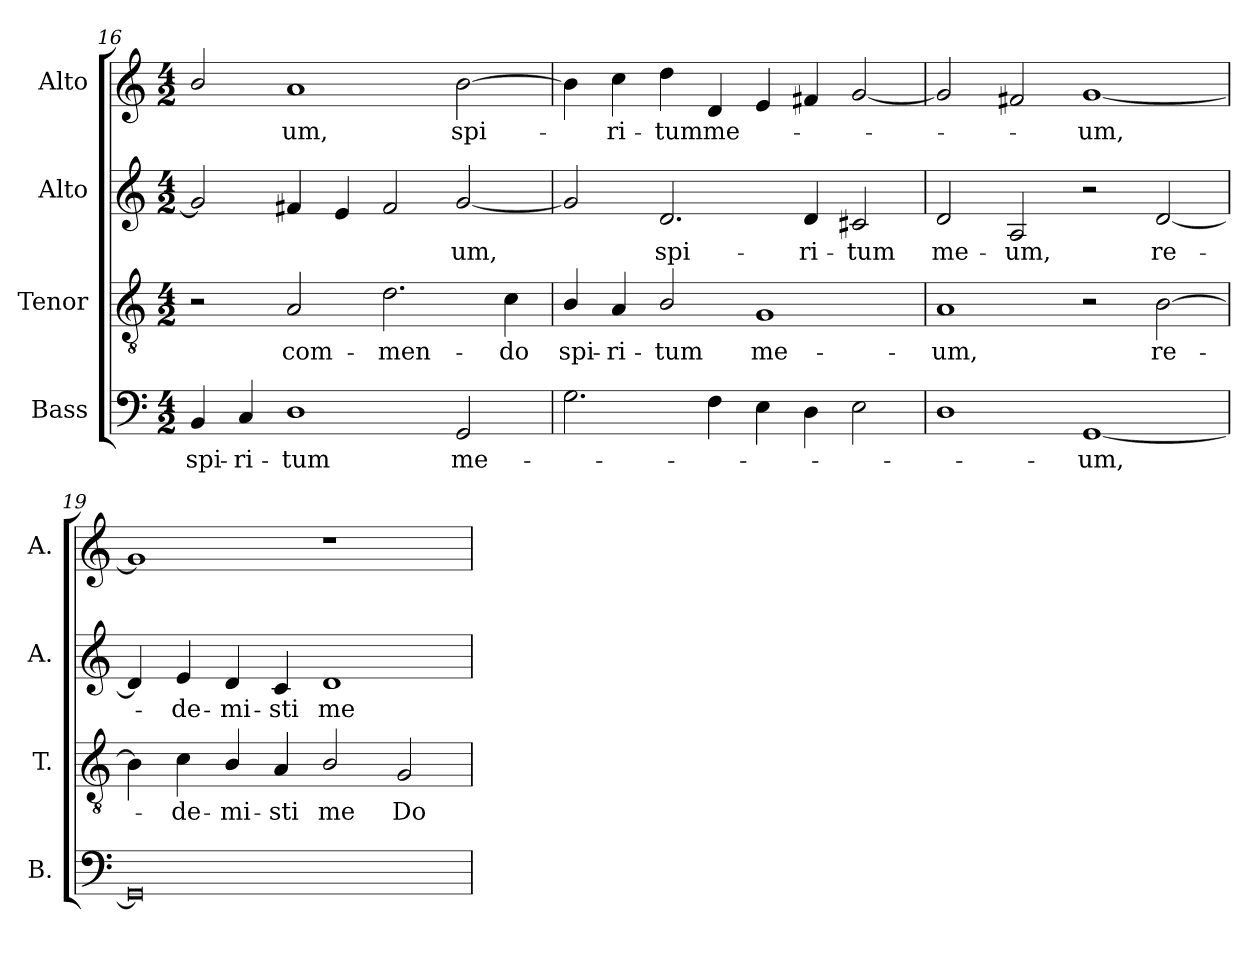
**kern	**text	**kern	**text	**kern	**text	**kern	**text
*part4	*part4	*part3	*part3	*part2	*part2	*part1	*part1
*staff4	*staff4	*staff3	*staff3	*staff2	*staff2	*staff1	*staff1
*I"Bass	*	*I"Tenor	*	*I"Alto	*	*I"Alto	*
*I'B.	*	*I'T.	*	*I'A.	*	*I'A.	*
*clefF4	*	*clefGv2	*	*clefG2	*	*clefG2	*
*	*	*ITrd7c12	*	*	*	*	*
*k[]	*	*k[]	*	*k[]	*	*k[]	*
*C:	*	*C:	*	*C:	*	*C:	*
*M4/2	*	*M4/2	*	*M4/2	*	*M4/2	*
=16	=16	=16	=16	=16	=16	=16	=16
!	!LO:LY:b:color=#000000	!	!	!	!	!	!
4BBi/	spi-	2r	.	2gi/]	.	2bi/	.
!	!LO:LY:b:color=#000000	!	!	!	!	!	!
4Ci/	-ri-	.	.	.	.	.	.
!	!LO:LY:b:color=#000000	!	!	!	!	!	!
!	!	!	!LO:LY:b:color=#000000	!	!	!	!
!	!	!	!	!	!	!	!LO:LY:b:color=#000000
1Di	-tum	2AAi/	com-	4f#Xi/	.	1ai	-um,
.	.	.	.	4ei/	.	.	.
!	!	!	!LO:LY:b:color=#000000	!	!	!	!
.	.	2.Di\	-men-	2f#i/	.	.	.
!	!LO:LY:b:color=#000000	!	!	!	!	!	!
!	!	!	!	!	!LO:LY:b:color=#000000	!	!
!	!	!	!	!	!	!	!LO:LY:b:color=#000000
2GGi/	me-	.	.	[2gi/	-um,	[2bi\	spi-
!	!	!	!LO:LY:b:color=#000000	!	!	!	!
.	.	4Ci\	-do	.	.	.	.
!!LO:PB:g=z
=17	=17	=17	=17	=17	=17	=17	=17
!	!	!	!LO:LY:b:color=#000000	!	!	!	!
2.Gi\	.	4BBi/	spi-	2gi/]	.	4bi\]	.
!	!	!	!LO:LY:b:color=#000000	!	!	!	!
!	!	!	!	!	!	!	!LO:LY:b:color=#000000
.	.	4AAi/	-ri-	.	.	4cci\	-ri-
!	!	!	!LO:LY:b:color=#000000	!	!	!	!
!	!	!	!	!	!LO:LY:b:color=#000000	!	!
!	!	!	!	!	!	!	!LO:LY:b:color=#000000
.	.	2BBi/	-tum	2.di/	spi-	4ddi\	-tum
!	!	!	!	!	!	!	!LO:LY:b:color=#000000
4Fi\	.	.	.	.	.	4di/	me-
!	!	!	!LO:LY:b:color=#000000	!	!	!	!
4Ei\	.	1GGi	me-	.	.	4ei/	.
!	!	!	!	!	!LO:LY:b:color=#000000	!	!
4Di\	.	.	.	4di/	-ri-	4f#Xi/	.
!	!	!	!	!	!LO:LY:b:color=#000000	!	!
2Ei\	.	.	.	2c#Xi/	-tum	[2gi/	.
=18	=18	=18	=18	=18	=18	=18	=18
!	!	!	!LO:LY:b:color=#000000	!	!	!	!
!	!	!	!	!	!LO:LY:b:color=#000000	!	!
1Di	.	1AAi	-um,	2di/	me-	2gi/]	.
!	!	!	!	!	!LO:LY:b:color=#000000	!	!
.	.	.	.	2Ai/	-um,	2f#Xi/	.
!	!LO:LY:b:color=#000000	!	!	!	!	!	!
!	!	!	!	!	!	!	!LO:LY:b:color=#000000
[1GGi	-um,	2r	.	2r	.	[1gi	-um,
!	!	!	!LO:LY:b:color=#000000	!	!	!	!
!	!	!	!	!	!LO:LY:b:color=#000000	!	!
.	.	[2BBi\	re-	[2di/	re-	.	.
=19	=19	=19	=19	=19	=19	=19	=19
0GGi]	.	4BBi\]	.	4di/]	.	1gi]	.
!	!	!	!LO:LY:b:color=#000000	!	!	!	!
!	!	!	!	!	!LO:LY:b:color=#000000	!	!
.	.	4Ci\	-de-	4ei/	-de-	.	.
!	!	!	!LO:LY:b:color=#000000	!	!	!	!
!	!	!	!	!	!LO:LY:b:color=#000000	!	!
.	.	4BBi/	-mi-	4di/	-mi-	.	.
!	!	!	!LO:LY:b:color=#000000	!	!	!	!
!	!	!	!	!	!LO:LY:b:color=#000000	!	!
.	.	4AAi/	-sti	4ci/	-sti	.	.
!	!	!	!LO:LY:b:color=#000000	!	!	!	!
!	!	!	!	!	!LO:LY:b:color=#000000	!	!
.	.	2BBi/	me	1di	me	1r	.
!	!	!	!LO:LY:b:color=#000000	!	!	!	!
.	.	2GGi/	Do-	.	.	.	.
=	=	=	=	=	=	=	=
*-	*-	*-	*-	*-	*-	*-	*-
